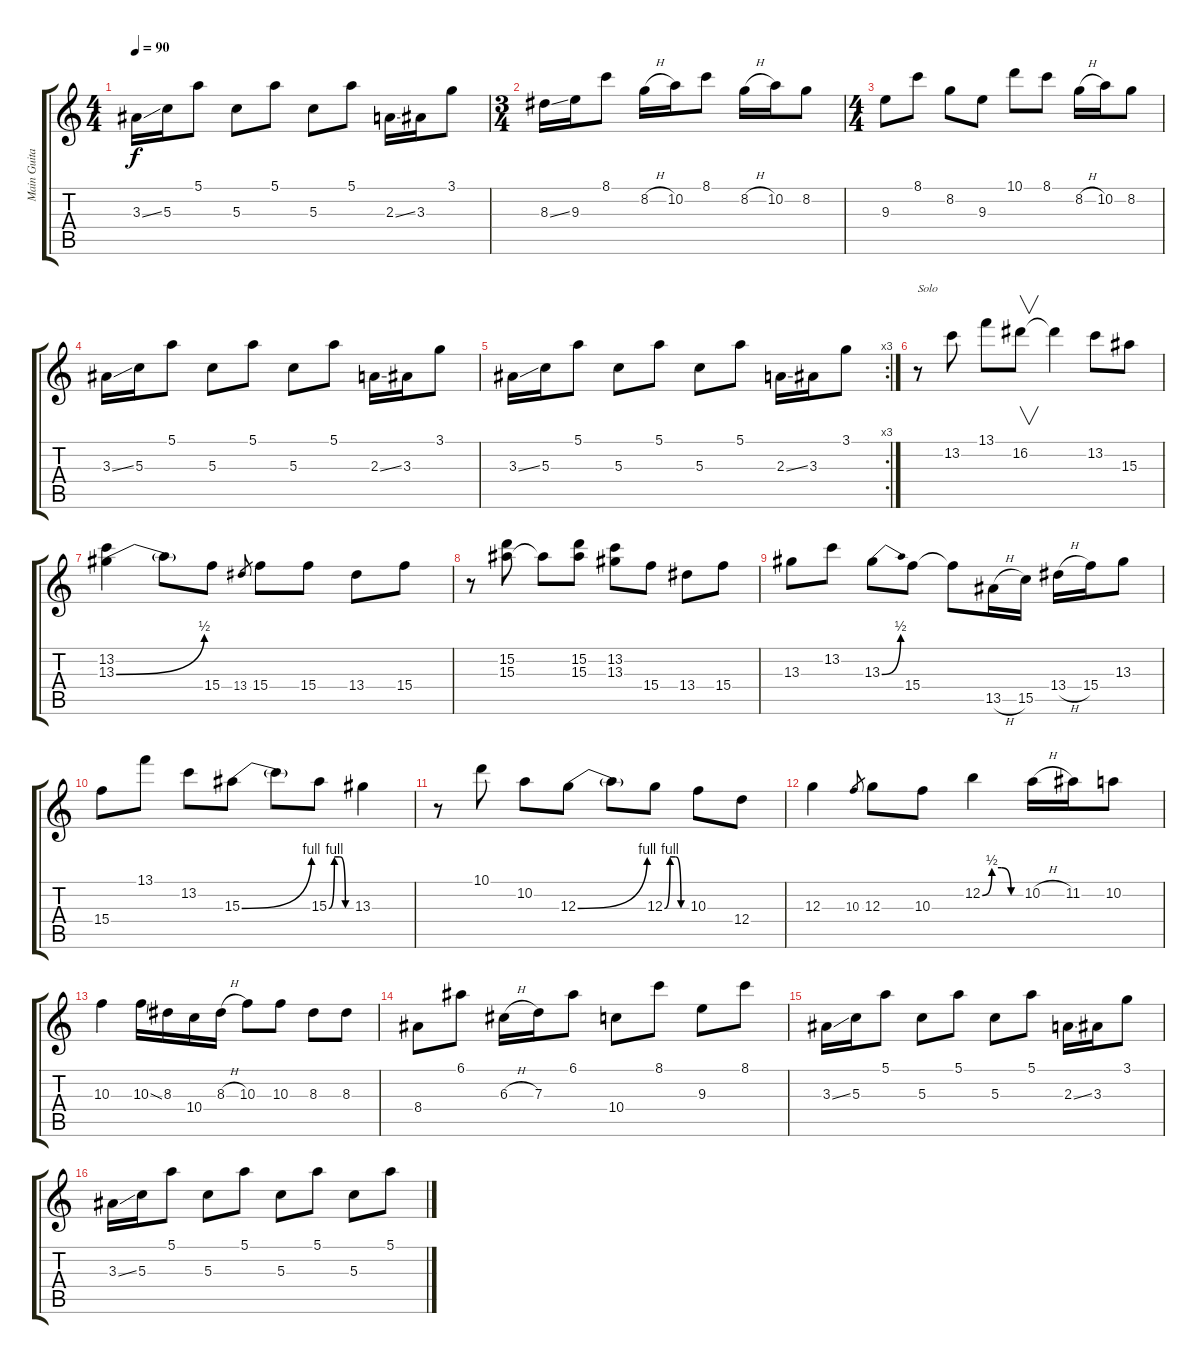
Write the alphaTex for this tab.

\track ("Main Guitar" "Main Guita") {instrument electricguitarjazz}
\staff {score tabs}
\tuning (E4 B3 G3 D3 A2 E2) {hide}
\ts (4 4)
\tempo 90
\clef g2
\ks c
3.3{ss}.16{dy f} 5.3.16 5.1.8 5.3.8 5.1.8 5.3.8 5.1.8 2.3{ss}.16 3.3.16 3.1.8 |
\ts (3 4)
8.3{ss}.16 9.3.16 8.1.8 8.2{h}.16 10.2.16 8.1.8 8.2{h}.16 10.2.16 8.2.8 |
\ts (4 4)
9.3.8 8.1.8 8.2.8 9.3.8 10.1.8 8.1.8 8.2{h}.16 10.2.16 8.2.8 |
3.3{ss}.16 5.3.16 5.1.8 5.3.8 5.1.8 5.3.8 5.1.8 2.3{ss}.16 3.3.16 3.1.8 |
\rc 3
3.3{ss}.16 5.3.16 5.1.8 5.3.8 5.1.8 5.3.8 5.1.8 2.3{ss}.16 3.3.16 3.1.8 |
r.8{txt "Solo"} 13.2.8 13.1.8 16.2.8{v} 16.2{t}.4 13.2.8 15.3.8 |
(13.2 13.3{be (bend 0 0 60 2)}).4 13.3{t}.8 15.4.8 13.4.8{gr} 15.4.8 15.4.8 13.4.8 15.4.8 |
r.8 (15.2 15.3).8 15.3{t}.8 (15.2 15.3).8 (13.2 13.3).8 15.4.8 13.4.8 15.4.8 |
13.3.8 13.2.8 13.3{be (bend 0 0 60 2)}.8 15.4.8 15.4{t}.8 13.5{h}.16 15.5.16 13.4{h}.16 15.4.16 13.3.8 |
15.4.8 13.1.8 13.2.8 15.3{be (bend 0 0 60 4)}.8 15.3{t}.8 15.3{be (custom 0 0 15 4 30 4 45 0 60 0)}.8 13.3.4 |
r.8 10.1.8 10.2.8 12.3{be (bend 0 0 60 4)}.8 12.3{t}.8 12.3{be (custom 0 0 15 4 30 4 45 0 60 0)}.8 10.3.8 12.4.8 |
12.3.4 10.3.8{gr} 12.3.8 10.3.8 12.2{be (custom 0 0 15 2 30 2 45 0 60 0)}.4 10.2{h}.16 11.2.16 10.2.8 |
10.3.4 10.3{ss}.16 8.3.16 10.4.16 8.3{h}.16 10.3.8 10.3.8 8.3.8 8.3.8 |
8.4.8 6.1.8 6.3{h}.16 7.3.16 6.1.8 10.4.8 8.1.8 9.3.8 8.1.8 |
3.3{ss}.16 5.3.16 5.1.8 5.3.8 5.1.8 5.3.8 5.1.8 2.3{ss}.16 3.3.16 3.1.8 |
3.3{ss}.16 5.3.16 5.1.8 5.3.8 5.1.8 5.3.8 5.1.8 5.3.8 5.1.8
